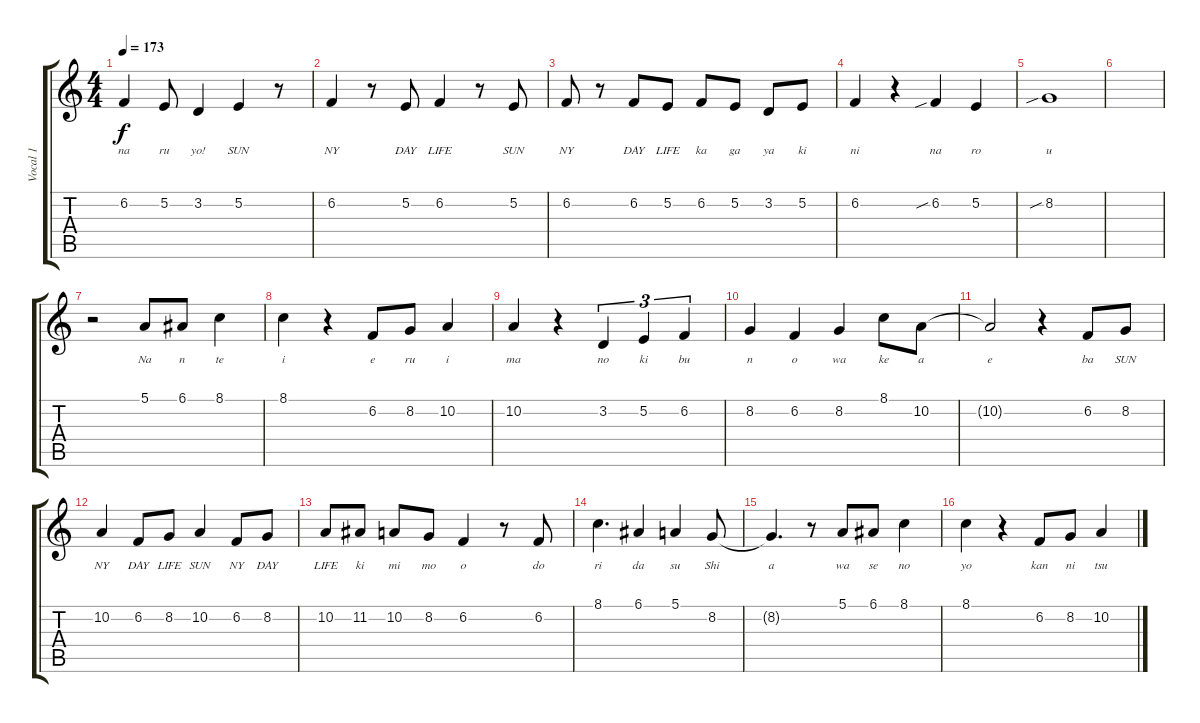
\track ("Vocal 1" "Vocal 1") {instrument clarinet}
\staff {score tabs}
\tuning (E4 B3 G3 D3 A2 E2) {hide}
\ts (4 4)
\tempo 173
\clef g2
\ks c
6.2.4{lyrics (0 "na") lyrics (1 "") lyrics (2 "") lyrics (3 "") lyrics (4 "") dy f} 5.2.8{lyrics (0 "ru") lyrics (1 "") lyrics (2 "") lyrics (3 "") lyrics (4 "")} 3.2.4{lyrics (0 "yo!") lyrics (1 "") lyrics (2 "") lyrics (3 "") lyrics (4 "")} 5.2.4{lyrics (0 "SUN") lyrics (1 "") lyrics (2 "") lyrics (3 "") lyrics (4 "")} r.8 |
6.2.4{lyrics (0 "NY") lyrics (1 "") lyrics (2 "") lyrics (3 "") lyrics (4 "")} r.8 5.2.8{lyrics (0 "DAY") lyrics (1 "") lyrics (2 "") lyrics (3 "") lyrics (4 "")} 6.2.4{lyrics (0 "LIFE") lyrics (1 "") lyrics (2 "") lyrics (3 "") lyrics (4 "")} r.8 5.2.8{lyrics (0 "SUN") lyrics (1 "") lyrics (2 "") lyrics (3 "") lyrics (4 "")} |
6.2.8{lyrics (0 "NY") lyrics (1 "") lyrics (2 "") lyrics (3 "") lyrics (4 "")} r.8 6.2.8{lyrics (0 "DAY") lyrics (1 "") lyrics (2 "") lyrics (3 "") lyrics (4 "")} 5.2.8{lyrics (0 "LIFE") lyrics (1 "") lyrics (2 "") lyrics (3 "") lyrics (4 "")} 6.2.8{lyrics (0 "ka") lyrics (1 "") lyrics (2 "") lyrics (3 "") lyrics (4 "")} 5.2.8{lyrics (0 "ga") lyrics (1 "") lyrics (2 "") lyrics (3 "") lyrics (4 "")} 3.2.8{lyrics (0 "ya") lyrics (1 "") lyrics (2 "") lyrics (3 "") lyrics (4 "")} 5.2.8{lyrics (0 "ki") lyrics (1 "") lyrics (2 "") lyrics (3 "") lyrics (4 "")} |
6.2.4{lyrics (0 "ni") lyrics (1 "") lyrics (2 "") lyrics (3 "") lyrics (4 "")} r.4 6.2{sib}.4{lyrics (0 "na") lyrics (1 "") lyrics (2 "") lyrics (3 "") lyrics (4 "")} 5.2.4{lyrics (0 "ro") lyrics (1 "") lyrics (2 "") lyrics (3 "") lyrics (4 "")} |
8.2{sib}.1{lyrics (0 "u") lyrics (1 "") lyrics (2 "") lyrics (3 "") lyrics (4 "")} |
|
r.2 5.1.8{lyrics (0 "Na") lyrics (1 "") lyrics (2 "") lyrics (3 "") lyrics (4 "")} 6.1.8{lyrics (0 "n") lyrics (1 "") lyrics (2 "") lyrics (3 "") lyrics (4 "")} 8.1.4{lyrics (0 "te") lyrics (1 "") lyrics (2 "") lyrics (3 "") lyrics (4 "")} |
8.1.4{lyrics (0 "i") lyrics (1 "") lyrics (2 "") lyrics (3 "") lyrics (4 "")} r.4 6.2.8{lyrics (0 "e") lyrics (1 "") lyrics (2 "") lyrics (3 "") lyrics (4 "")} 8.2.8{lyrics (0 "ru") lyrics (1 "") lyrics (2 "") lyrics (3 "") lyrics (4 "")} 10.2.4{lyrics (0 "i") lyrics (1 "") lyrics (2 "") lyrics (3 "") lyrics (4 "")} |
10.2.4{lyrics (0 "ma") lyrics (1 "") lyrics (2 "") lyrics (3 "") lyrics (4 "")} r.4 3.2.4{tu (3 2) lyrics (0 "no") lyrics (1 "") lyrics (2 "") lyrics (3 "") lyrics (4 "")} 5.2.4{tu (3 2) lyrics (0 "ki") lyrics (1 "") lyrics (2 "") lyrics (3 "") lyrics (4 "")} 6.2.4{tu (3 2) lyrics (0 "bu") lyrics (1 "") lyrics (2 "") lyrics (3 "") lyrics (4 "")} |
8.2.4{lyrics (0 "n") lyrics (1 "") lyrics (2 "") lyrics (3 "") lyrics (4 "")} 6.2.4{lyrics (0 "o") lyrics (1 "") lyrics (2 "") lyrics (3 "") lyrics (4 "")} 8.2.4{lyrics (0 "wa") lyrics (1 "") lyrics (2 "") lyrics (3 "") lyrics (4 "")} 8.1.8{lyrics (0 "ke") lyrics (1 "") lyrics (2 "") lyrics (3 "") lyrics (4 "")} 10.2.8{lyrics (0 "a") lyrics (1 "") lyrics (2 "") lyrics (3 "") lyrics (4 "")} |
10.2{t}.2{lyrics (0 "e") lyrics (1 "") lyrics (2 "") lyrics (3 "") lyrics (4 "")} r.4 6.2.8{lyrics (0 "ba") lyrics (1 "") lyrics (2 "") lyrics (3 "") lyrics (4 "")} 8.2.8{lyrics (0 "SUN") lyrics (1 "") lyrics (2 "") lyrics (3 "") lyrics (4 "")} |
10.2.4{lyrics (0 "NY") lyrics (1 "") lyrics (2 "") lyrics (3 "") lyrics (4 "")} 6.2.8{lyrics (0 "DAY") lyrics (1 "") lyrics (2 "") lyrics (3 "") lyrics (4 "")} 8.2.8{lyrics (0 "LIFE") lyrics (1 "") lyrics (2 "") lyrics (3 "") lyrics (4 "")} 10.2.4{lyrics (0 "SUN") lyrics (1 "") lyrics (2 "") lyrics (3 "") lyrics (4 "")} 6.2.8{lyrics (0 "NY") lyrics (1 "") lyrics (2 "") lyrics (3 "") lyrics (4 "")} 8.2.8{lyrics (0 "DAY") lyrics (1 "") lyrics (2 "") lyrics (3 "") lyrics (4 "")} |
10.2.8{lyrics (0 "LIFE") lyrics (1 "") lyrics (2 "") lyrics (3 "") lyrics (4 "")} 11.2.8{lyrics (0 "ki") lyrics (1 "") lyrics (2 "") lyrics (3 "") lyrics (4 "")} 10.2.8{lyrics (0 "mi") lyrics (1 "") lyrics (2 "") lyrics (3 "") lyrics (4 "")} 8.2.8{lyrics (0 "mo") lyrics (1 "") lyrics (2 "") lyrics (3 "") lyrics (4 "")} 6.2.4{lyrics (0 "o") lyrics (1 "") lyrics (2 "") lyrics (3 "") lyrics (4 "")} r.8 6.2.8{lyrics (0 "do") lyrics (1 "") lyrics (2 "") lyrics (3 "") lyrics (4 "")} |
8.1.4{d lyrics (0 "ri") lyrics (1 "") lyrics (2 "") lyrics (3 "") lyrics (4 "")} 6.1.4{lyrics (0 "da") lyrics (1 "") lyrics (2 "") lyrics (3 "") lyrics (4 "")} 5.1.4{lyrics (0 "su") lyrics (1 "") lyrics (2 "") lyrics (3 "") lyrics (4 "")} 8.2.8{lyrics (0 "Shi") lyrics (1 "") lyrics (2 "") lyrics (3 "") lyrics (4 "")} |
8.2{t}.4{d lyrics (0 "a") lyrics (1 "") lyrics (2 "") lyrics (3 "") lyrics (4 "")} r.8 5.1.8{lyrics (0 "wa") lyrics (1 "") lyrics (2 "") lyrics (3 "") lyrics (4 "")} 6.1.8{lyrics (0 "se") lyrics (1 "") lyrics (2 "") lyrics (3 "") lyrics (4 "")} 8.1.4{lyrics (0 "no") lyrics (1 "") lyrics (2 "") lyrics (3 "") lyrics (4 "")} |
8.1.4{lyrics (0 "yo") lyrics (1 "") lyrics (2 "") lyrics (3 "") lyrics (4 "")} r.4 6.2.8{lyrics (0 "kan") lyrics (1 "") lyrics (2 "") lyrics (3 "") lyrics (4 "")} 8.2.8{lyrics (0 "ni") lyrics (1 "") lyrics (2 "") lyrics (3 "") lyrics (4 "")} 10.2.4{lyrics (0 "tsu") lyrics (1 "") lyrics (2 "") lyrics (3 "") lyrics (4 "")}
